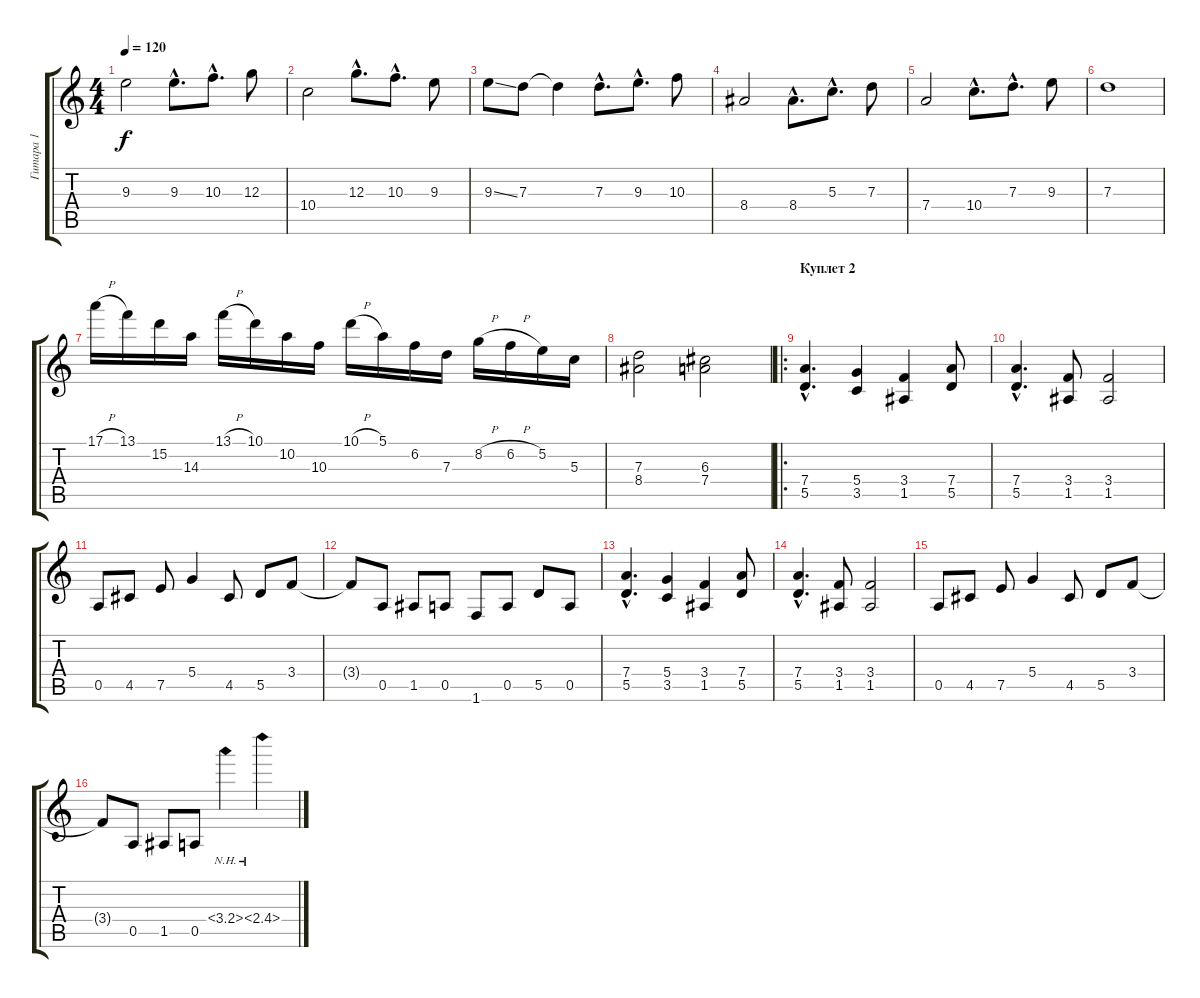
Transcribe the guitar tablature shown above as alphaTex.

\track ("Гитара 1" "Гитара 1") {instrument distortionguitar}
\staff {score tabs}
\tuning (E4 B3 G3 D3 A2 E2) {hide}
\ts (4 4)
\tempo 120
\clef g2
\ks c
9.3.2{dy f} 9.3{hac}.8{d} 10.3{hac}.8{d} 12.3.8 |
10.4.2 12.3{hac}.8{d} 10.3{hac}.8{d} 9.3.8 |
9.3{ss}.8 7.3.8 7.3{t}.4 7.3{hac}.8{d} 9.3{hac}.8{d} 10.3.8 |
8.4.2 8.4{hac}.8{d} 5.3{hac}.8{d} 7.3.8 |
7.4.2 10.4{hac}.8{d} 7.3{hac}.8{d} 9.3.8 |
7.3.1 |
17.1{h}.16 13.1.16 15.2.16 14.3.16 13.1{h}.16 10.1.16 10.2.16 10.3.16 10.1{h}.16 5.1.16 6.2.16 7.3.16 8.2{h}.16 6.2{h}.16 5.2.16 5.3.16 |
(7.3 8.4).2 (6.3 7.4).2 |
\ro
\section ("" "Куплет 2")
(7.4{hac} 5.5{hac}).4{d} (5.4 3.5).4 (3.4 1.5).4 (7.4 5.5).8 |
(7.4{hac} 5.5{hac}).4{d} (3.4 1.5).8 (3.4 1.5).2 |
0.5.8 4.5.8 7.5.8 5.4.4 4.5.8 5.5.8 3.4.8 |
3.4{t}.8 0.5.8 1.5.8 0.5.8 1.6.8 0.5.8 5.5.8 0.5.8 |
(7.4{hac} 5.5{hac}).4{d} (5.4 3.5).4 (3.4 1.5).4 (7.4 5.5).8 |
(7.4{hac} 5.5{hac}).4{d} (3.4 1.5).8 (3.4 1.5).2 |
0.5.8 4.5.8 7.5.8 5.4.4 4.5.8 5.5.8 3.4.8 |
3.4{t}.8 0.5.8 1.5.8 0.5.8 3.4{nh}.4 2.4{nh}.4
